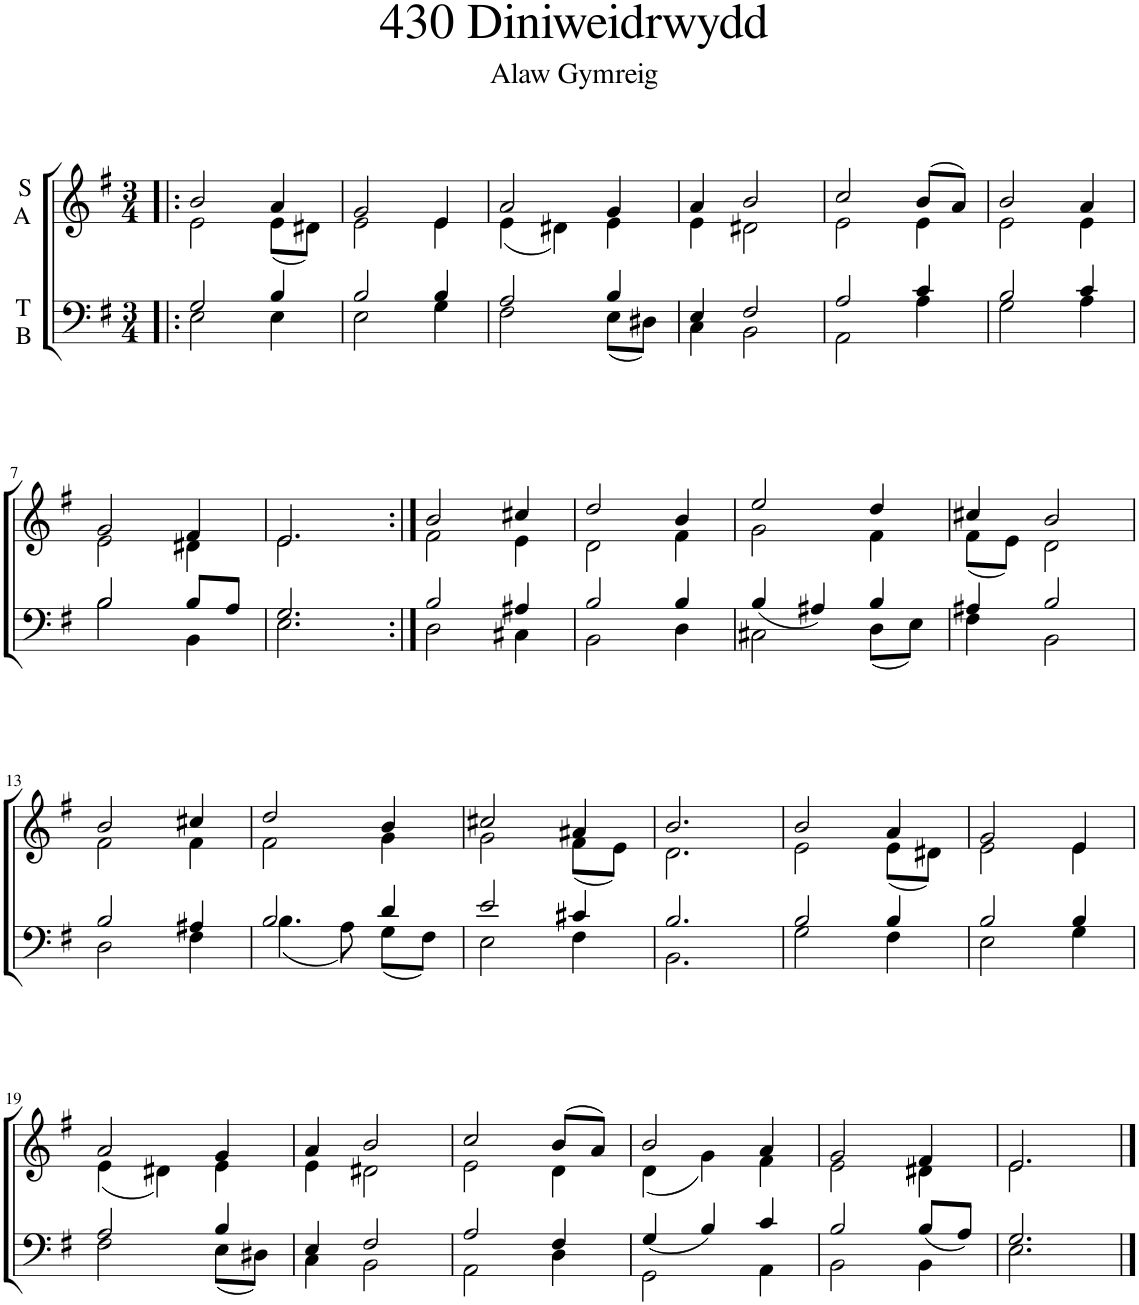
**kern	**kern
*part2	*part1
*staff2	*staff1
*I"T B	*I"S A
*clefF4	*clefG2
*k[f#]	*k[f#]
*M3/4	*M3/4
=1!|:	=1!|:
*^	*^
*	*^	*	*
2.ryy	2G/	2E\	2b/	2e\
.	4B/	4E\	4a/	(8e\L
.	.	.	.	8d#X\J)
=2	=2	=2	=2	=2
2.ryy	2B/	2E\	2g/	2e\
.	4B/	4G\	4e/	4e\
=3	=3	=3	=3	=3
2.ryy	2A/	2F#\	2a/	(4e\
.	.	.	.	4d#X\)
.	4B/	(8E\L	4g/	4e\
.	.	8D#X\J)	.	.
=4	=4	=4	=4	=4
2.ryy	4E/	4C\	4a/	4e\
.	2F#/	2BB\	2b/	2d#X\
=5	=5	=5	=5	=5
2.ryy	2A/	2AA\	2cc/	2e\
.	4c/	4A\	(8b/L	4e\
.	.	.	8a/J)	.
=6	=6	=6	=6	=6
2.ryy	2B/	2G\	2b/	2e\
.	4c/	4A\	4a/	4e\
!!LO:LB:g=z	!!
=7	=7	=7	=7	=7
2.ryy	2B/	2B\	2g/	2e\
.	8B/L	4BB\	4f#/	4d#X\
.	8A/J	.	.	.
=8	=8	=8	=8	=8
2.ryy	2.G/	2.E\	2.e/	2.e\
=9:|!	=9:|!	=9:|!	=9:|!	=9:|!
2.ryy	2B/	2D\	2b/	2f#\
.	4A#X/	4C#X\	4cc#X/	4e\
=10	=10	=10	=10	=10
2.ryy	2B/	2BB\	2dd/	2d\
.	4B/	4D\	4b/	4f#\
=11	=11	=11	=11	=11
2.ryy	(4B/	2C#X\	2ee/	2g\
.	4A#X/)	.	.	.
.	4B/	(8D\L	4dd/	4f#\
.	.	8E\J)	.	.
=12	=12	=12	=12	=12
2.ryy	4A#X/	4F#\	4cc#X/	(8f#\L
.	.	.	.	8e\J)
.	2B/	2BB\	2b/	2d\
!!LO:LB:g=z	!!
=13	=13	=13	=13	=13
2.ryy	2B/	2D\	2b/	2f#\
.	4A#X/	4F#\	4cc#X/	4f#\
=14	=14	=14	=14	=14
2.ryy	2B/	(4.B\	2dd/	2f#\
.	.	8A\)	.	.
.	4d/	(8G\L	4b/	4g\
.	.	8F#\J)	.	.
=15	=15	=15	=15	=15
2.ryy	2e/	2E\	2cc#X/	2g\
.	4c#X/	4F#\	4a#X/	(8f#\L
.	.	.	.	8e\J)
=16	=16	=16	=16	=16
2.ryy	2.B/	2.BB\	2.b/	2.d\
=17	=17	=17	=17	=17
2.ryy	2B/	2G\	2b/	2e\
.	4B/	4F#\	4a/	(8e\L
.	.	.	.	8d#X\J)
=18	=18	=18	=18	=18
2.ryy	2B/	2E\	2g/	2e\
.	4B/	4G\	4e/	4e\
!!LO:LB:g=z	!!
=19	=19	=19	=19	=19
2.ryy	2A/	2F#\	2a/	(4e\
.	.	.	.	4d#X\)
.	4B/	(8E\L	4g/	4e\
.	.	8D#X\J)	.	.
=20	=20	=20	=20	=20
2.ryy	4E/	4C\	4a/	4e\
.	2F#/	2BB\	2b/	2d#X\
=21	=21	=21	=21	=21
2.ryy	2A/	2AA\	2cc/	2e\
.	4F#/	4D\	(8b/L	4d\
.	.	.	8a/J)	.
=22	=22	=22	=22	=22
2.ryy	(4G/	2GG\	2b/	(4d\
.	4B/)	.	.	4g\)
.	4c/	4AA\	4a/	4f#\
=23	=23	=23	=23	=23
2.ryy	2B/	2BB\	2g/	2e\
.	(8B/L	4BB\	4f#/	4d#X\
.	8A/J)	.	.	.
=24	=24	=24	=24	=24
2.ryy	2.G/	2.E\	2.e/	2.e\
*v	*v	*v	*	*
*	*v	*v
==	==
*-	*-
